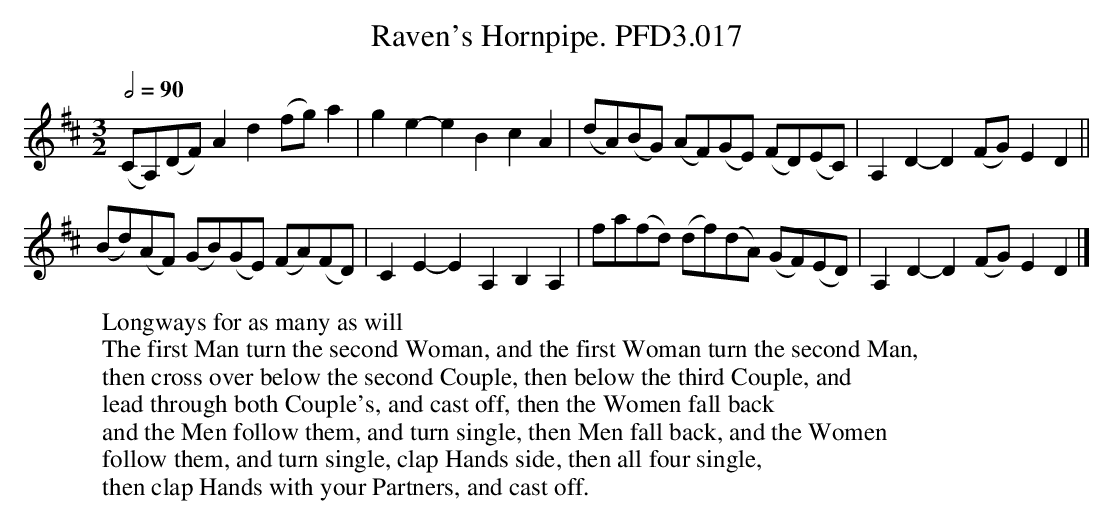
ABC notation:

X:1
T:Raven's Hornpipe. PFD3.017
M:3/2
L:1/8
W:Longways for as many as will
W:The first Man turn the second Woman, and the first Woman turn the second Man,
W:then cross over below the second Couple, then below the third Couple, and
W:lead through both Couple's, and cast off, then the Women fall back
W:and the Men follow them, and turn single, then Men fall back, and the Women
W:follow them, and turn single, clap Hands side, then all four single,
W:then clap Hands with your Partners, and cast off.
Q:2/4=90
K:D
(CA,)(DF) A2d2 (fg)a2 | g2e2- e2B2 c2A2 | \
(dA)(BG) (AF)(GE) (FD)(EC) | A,2D2- D2(FG) E2D2 ||
(Bd)(AF) (GB)(GE) (FA)(FD) | C2E2- E2A,2 B,2A,2 | \
fa(fd) (df)(dA) (GF)(ED) | A,2D2- D2(FG) E2D2 |]
